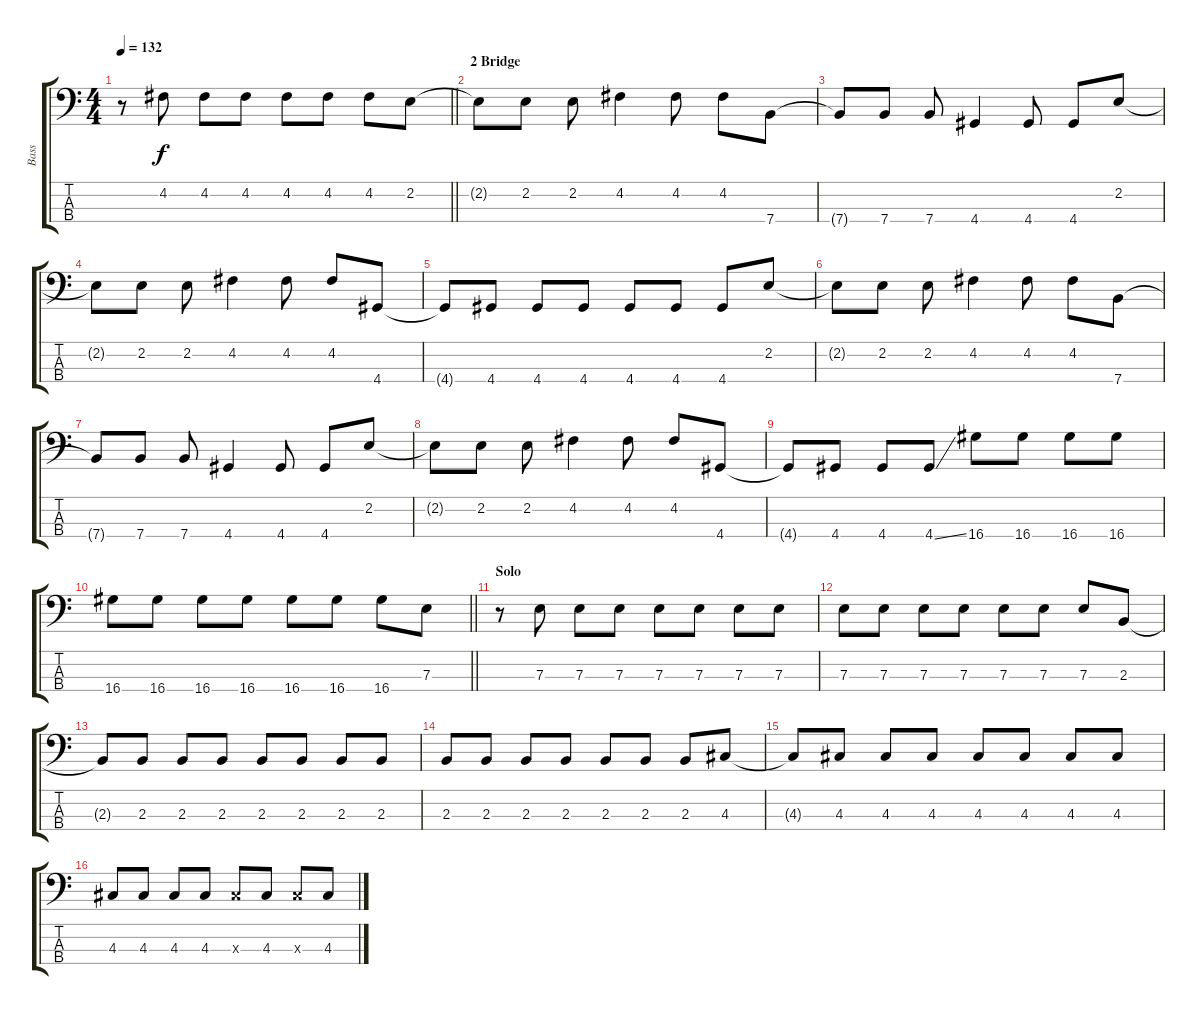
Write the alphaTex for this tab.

\track ("Bass" "Bass") {instrument electricbassfinger}
\staff {score tabs}
\tuning (G2 D2 A1 E1) {hide}
\ts (4 4)
\tempo 132
\clef f4
\barLineRight lightlight
\ks c
r.8{dy f} 4.2.8 4.2.8 4.2.8 4.2.8 4.2.8 4.2.8 2.2.8 |
\section ("" "2 Bridge")
2.2{t}.8 2.2.8 2.2.8 4.2.4 4.2.8 4.2.8 7.4.8 |
7.4{t}.8 7.4.8 7.4.8 4.4.4 4.4.8 4.4.8 2.2.8 |
2.2{t}.8 2.2.8 2.2.8 4.2.4 4.2.8 4.2.8 4.4.8 |
4.4{t}.8 4.4.8 4.4.8 4.4.8 4.4.8 4.4.8 4.4.8 2.2.8 |
2.2{t}.8 2.2.8 2.2.8 4.2.4 4.2.8 4.2.8 7.4.8 |
7.4{t}.8 7.4.8 7.4.8 4.4.4 4.4.8 4.4.8 2.2.8 |
2.2{t}.8 2.2.8 2.2.8 4.2.4 4.2.8 4.2.8 4.4.8 |
4.4{t}.8 4.4.8 4.4.8 4.4{ss}.8 16.4.8 16.4.8 16.4.8 16.4.8 |
\barLineRight lightlight
16.4.8 16.4.8 16.4.8 16.4.8 16.4.8 16.4.8 16.4.8 7.3.8 |
\section ("" "Solo")
r.8 7.3.8 7.3.8 7.3.8 7.3.8 7.3.8 7.3.8 7.3.8 |
7.3.8 7.3.8 7.3.8 7.3.8 7.3.8 7.3.8 7.3.8 2.3.8 |
2.3{t}.8 2.3.8 2.3.8 2.3.8 2.3.8 2.3.8 2.3.8 2.3.8 |
2.3.8 2.3.8 2.3.8 2.3.8 2.3.8 2.3.8 2.3.8 4.3.8 |
4.3{t}.8 4.3.8 4.3.8 4.3.8 4.3.8 4.3.8 4.3.8 4.3.8 |
4.3.8 4.3.8 4.3.8 4.3.8 4.3{x}.8 4.3.8 4.3{x}.8 4.3.8
